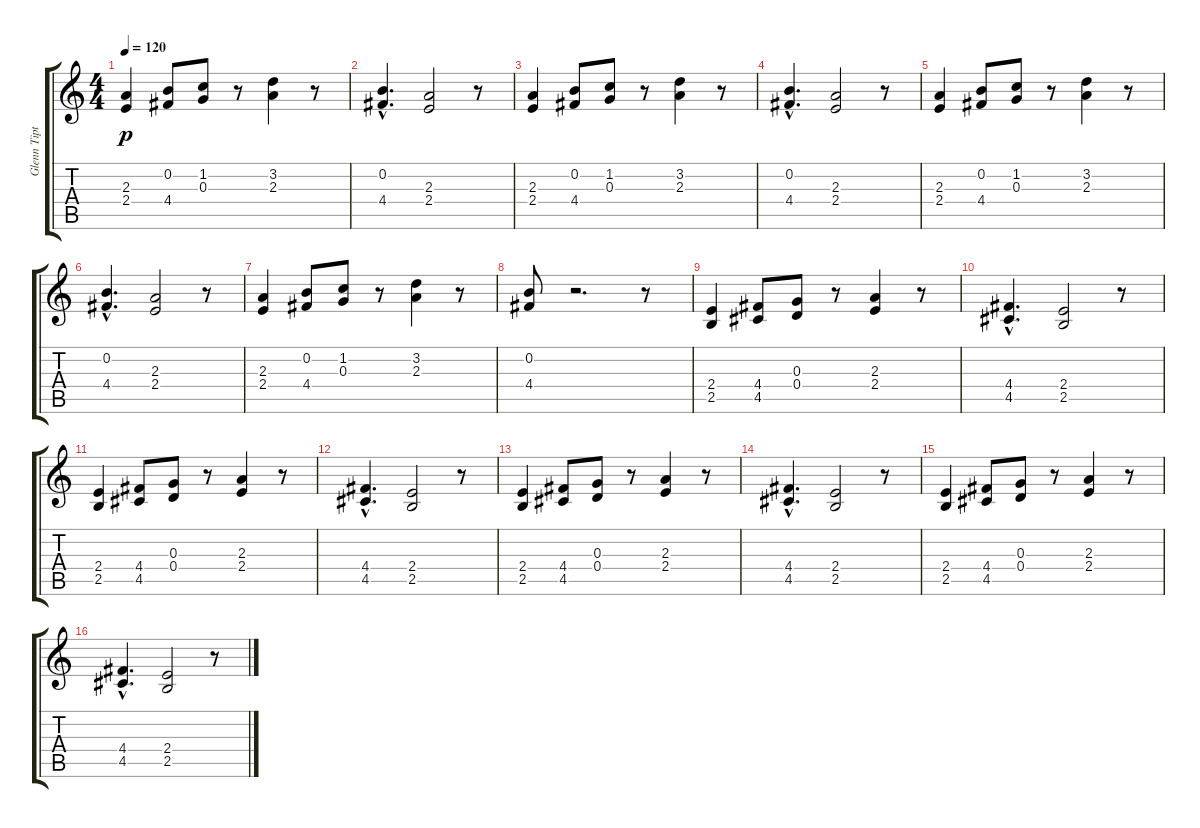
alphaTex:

\track ("Glenn Tipton" "Glenn Tipt") {instrument distortionguitar}
\staff {score tabs}
\tuning (E4 B3 G3 D3 A2 E2) {hide}
\ts (4 4)
\tempo 120
\clef g2
\ks c
(2.3 2.4).4{dy p} (0.2 4.4).8 (1.2 0.3).8 r.8 (3.2 2.3).4 r.8 |
(0.2{hac} 4.4{hac}).4{d} (2.3 2.4).2 r.8 |
(2.3 2.4).4 (0.2 4.4).8 (1.2 0.3).8 r.8 (3.2 2.3).4 r.8 |
(0.2{hac} 4.4{hac}).4{d} (2.3 2.4).2 r.8 |
(2.3 2.4).4 (0.2 4.4).8 (1.2 0.3).8 r.8 (3.2 2.3).4 r.8 |
(0.2{hac} 4.4{hac}).4{d} (2.3 2.4).2 r.8 |
(2.3 2.4).4 (0.2 4.4).8 (1.2 0.3).8 r.8 (3.2 2.3).4 r.8 |
(0.2 4.4).8 r.2{d} r.8 |
(2.4 2.5).4 (4.4 4.5).8 (0.3 0.4).8 r.8 (2.3 2.4).4 r.8 |
(4.4{hac} 4.5{hac}).4{d} (2.4 2.5).2 r.8 |
(2.4 2.5).4 (4.4 4.5).8 (0.3 0.4).8 r.8 (2.3 2.4).4 r.8 |
(4.4{hac} 4.5{hac}).4{d} (2.4 2.5).2 r.8 |
(2.4 2.5).4 (4.4 4.5).8 (0.3 0.4).8 r.8 (2.3 2.4).4 r.8 |
(4.4{hac} 4.5{hac}).4{d} (2.4 2.5).2 r.8 |
(2.4 2.5).4 (4.4 4.5).8 (0.3 0.4).8 r.8 (2.3 2.4).4 r.8 |
(4.4{hac} 4.5{hac}).4{d} (2.4 2.5).2 r.8
